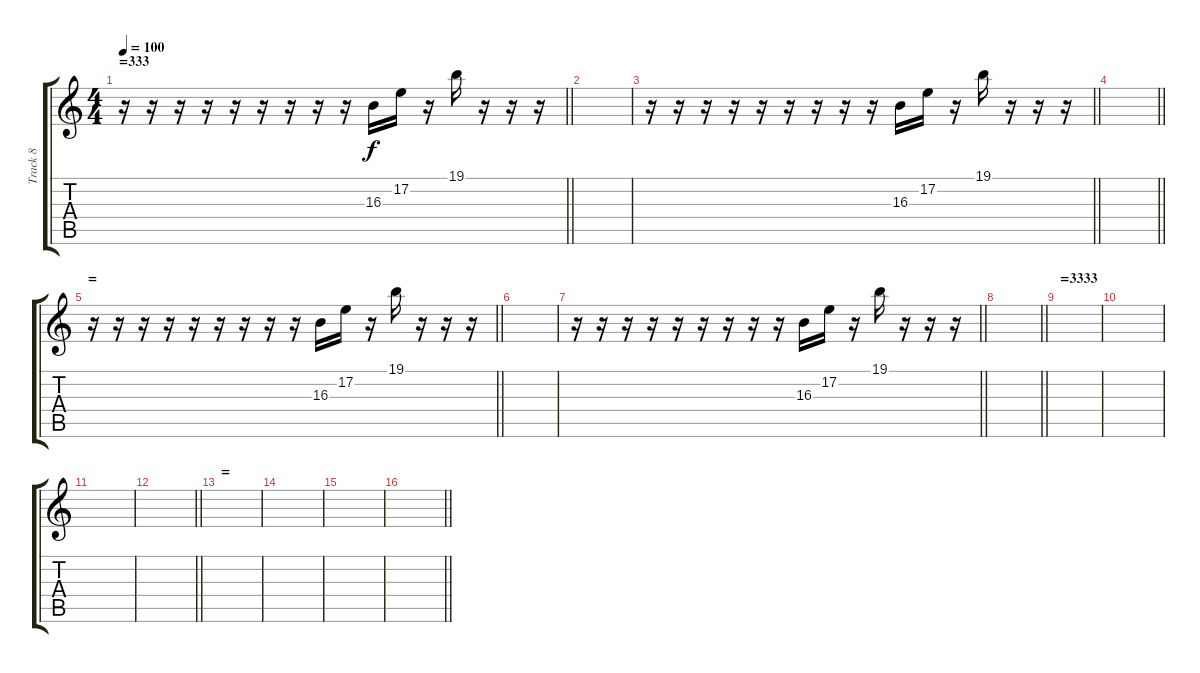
\track ("Track 8" "Track 8") {instrument pad4choir}
\staff {score tabs}
\tuning (E4 B3 G3 D3 A2 E2) {hide}
\ts (4 4)
\section ("" "=333")
\tempo 100
\clef g2
\barLineRight lightlight
\ks c
r.16{dy f} r.16 r.16 r.16 r.16 r.16 r.16 r.16 r.16 16.3.16 17.2.16 r.16 19.1.16 r.16 r.16 r.16 |
|
\barLineRight lightlight
r.16 r.16 r.16 r.16 r.16 r.16 r.16 r.16 r.16 16.3.16 17.2.16 r.16 19.1.16 r.16 r.16 r.16 |
\barLineRight lightlight
|
\section ("" "=")
\barLineRight lightlight
r.16 r.16 r.16 r.16 r.16 r.16 r.16 r.16 r.16 16.3.16 17.2.16 r.16 19.1.16 r.16 r.16 r.16 |
|
\barLineRight lightlight
r.16 r.16 r.16 r.16 r.16 r.16 r.16 r.16 r.16 16.3.16 17.2.16 r.16 19.1.16 r.16 r.16 r.16 |
\barLineRight lightlight
|
\section ("" "=3333")
|
|
|
\barLineRight lightlight
|
\section ("" "=")
|
|
|
\barLineRight lightlight
